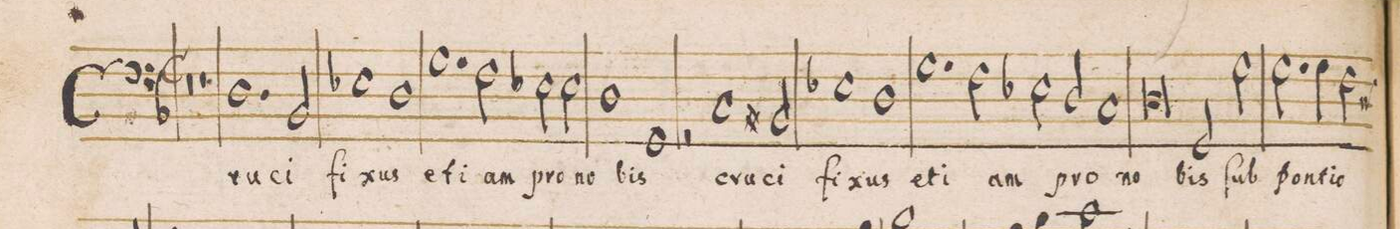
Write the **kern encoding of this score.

**kern	**text
*I"BASVS	*
*clefF4	*
*k[b-]	*
*met(c)	*
*M2/1	*
0r	.
=70	=70
1r	.
1.D	Cru-
=71	=71
2BB-/	-ci-
1E-X	-fi-
=72	=72
1D	-xus
1.G	e-
=73	=73
2F\	-ti-
2E-X\	-am
2E-\	pro
=74	=74
1D	no-
1GG	-bis
=75	=75
2r	.
1C	cru-
2BBn/	-ci-
=76	=76
1E-X	-fi-
1D	-xus
=77	=77
1.G	e-
2F\	-ti-
=78	=78
2E-X\	-am
2D/	pro
1C	no-
=79	=79
0D	.
=80	=80
2GG/	-bis
2G\	ſub
2.G\	pon-
4G\	-ti-
=81	=81
*custos:D	*
2F\	-o
*-	*-
